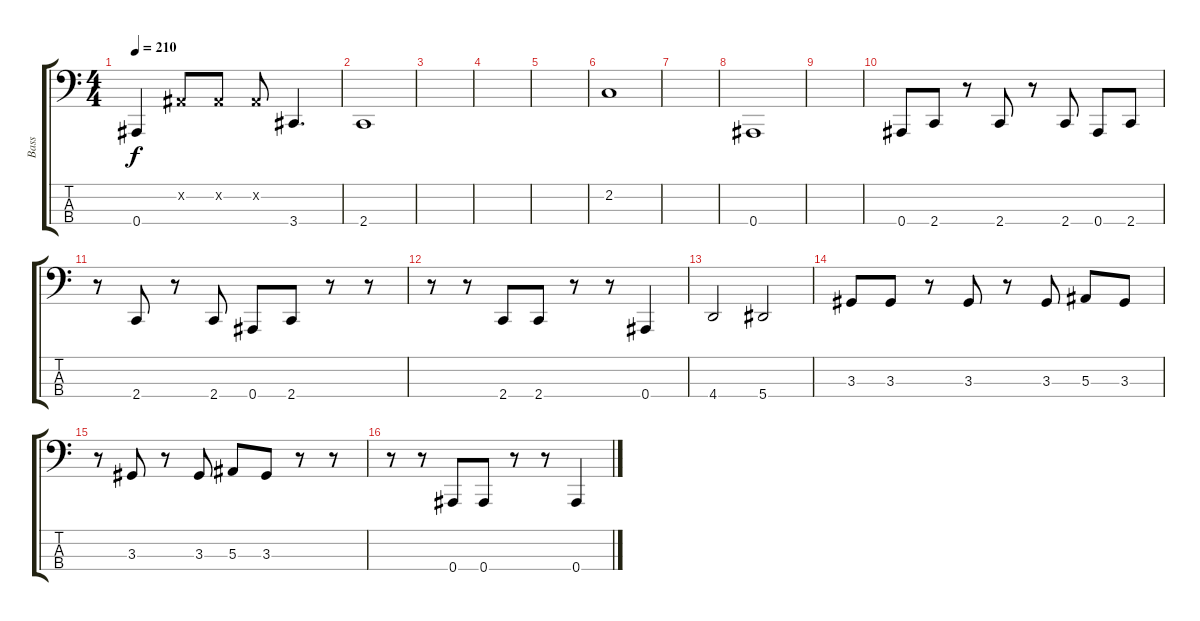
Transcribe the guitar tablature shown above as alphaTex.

\track ("Bass" "Bass") {instrument electricbassfinger}
\staff {score tabs}
\tuning (Eb2 Bb1 F1 Bb0) {hide}
\ts (4 4)
\tempo 210
\clef f4
\ks c
0.4.4{dy f} 0.2{x}.8{instrument slapbass1} 0.2{x}.8 0.2{x}.8 3.4.4{d instrument electricbassfinger} |
2.4.1 |
|
|
|
2.2.1 |
|
0.4.1 |
|
0.4.8 2.4.8 r.8 2.4.8 r.8 2.4.8 0.4.8 2.4.8 |
r.8 2.4.8 r.8 2.4.8 0.4.8 2.4.8 r.8 r.8 |
r.8 r.8 2.4.8 2.4.8 r.8 r.8 0.4.4 |
4.4.2 5.4.2 |
3.3.8 3.3.8 r.8 3.3.8 r.8 3.3.8 5.3.8 3.3.8 |
r.8 3.3.8 r.8 3.3.8 5.3.8 3.3.8 r.8 r.8 |
r.8 r.8 0.4.8 0.4.8 r.8 r.8 0.4.4
